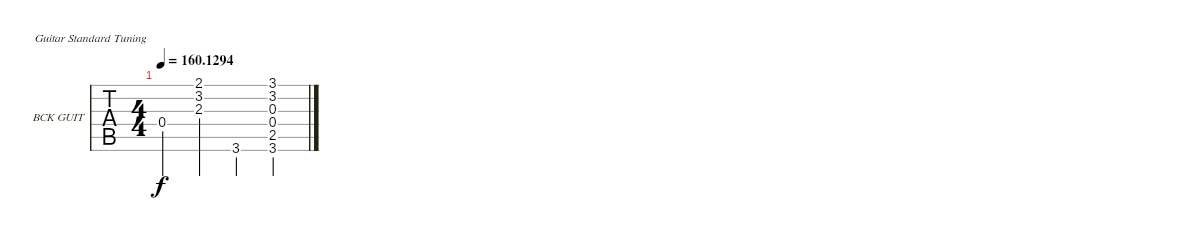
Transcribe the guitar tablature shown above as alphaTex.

\defaultSystemsLayout 4
\bracketExtendMode groupsimilarinstruments
\firstSystemTrackNameOrientation horizontal
\otherSystemsTrackNameOrientation horizontal
\track ("BCK GUITAR" "BCK GUIT") {instrument electricguitarclean}
\staff {tabs}
\tuning (E4 B3 G3 D3 A2 E2)
\ts (4 4)
\tempo
160.1294
\accidentals auto
\clef g2
\ottava regular
\simile none
\ks g
0.4.4{dy f} (2.1 3.2 2.3).4 3.6.4 (3.1 3.2 0.3 0.4 2.5 3.6).4
